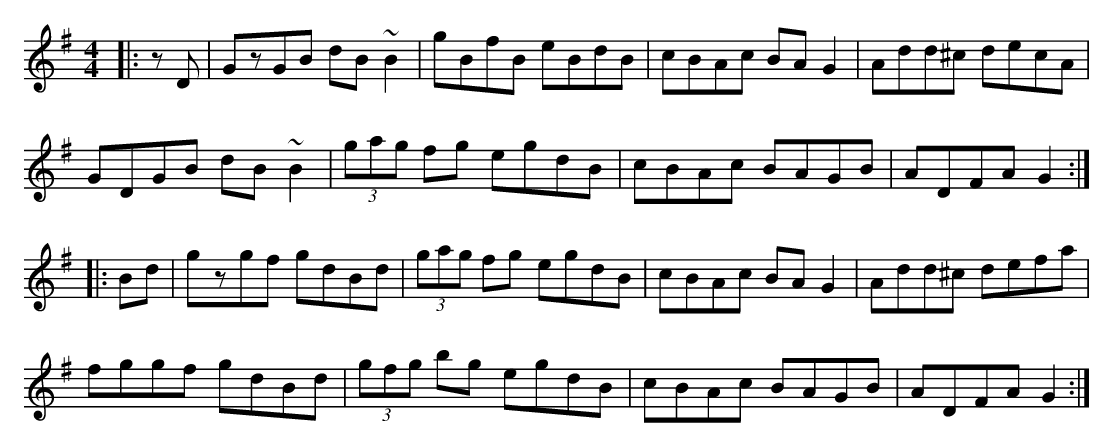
X:1
M:4/4
K:G
|:zD|GzGB dB~B2|gBfB eBdB|cBAc BAG2|Add^c decA|
GDGB dB~B2|(3gag fg egdB|cBAc BAGB|ADFA G2:|
|:Bd|gzgf gdBd|(3gag fg egdB|cBAc BAG2|Add^c defa|
fggf gdBd|(3gfg bg egdB|cBAc BAGB|ADFA G2:|
